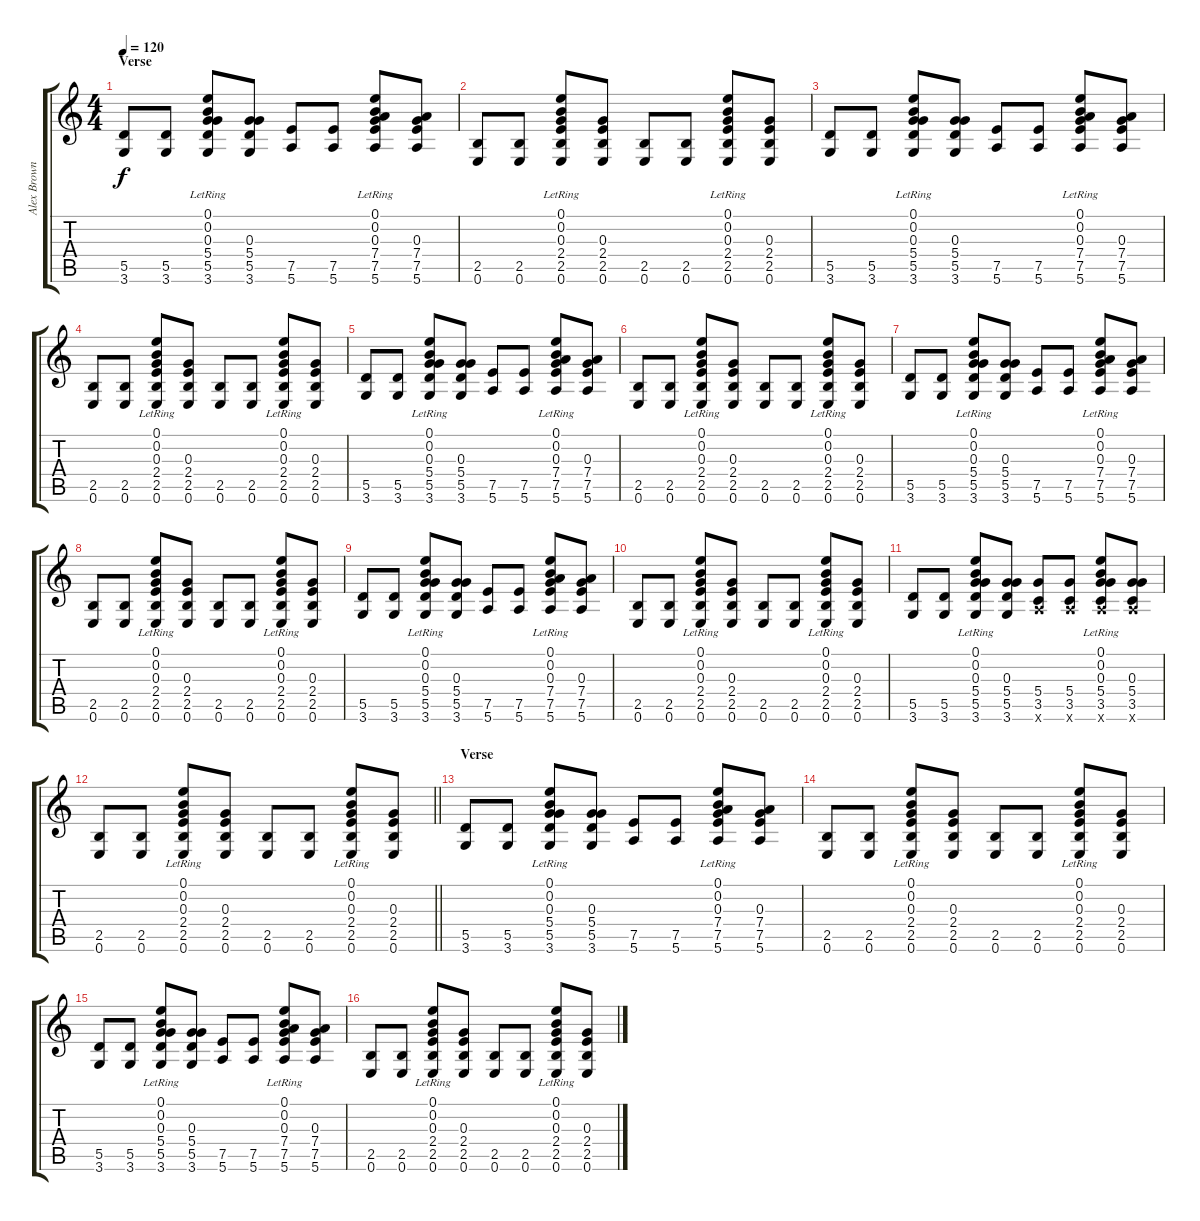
\track ("Alex Brown Church - Lead Guitar" "Alex Brown") {instrument acousticguitarsteel}
\staff {score tabs}
\tuning (E4 B3 G3 D3 A2 E2) {hide}
\ts (4 4)
\section ("" "Verse")
\tempo 120
\clef g2
\ks c
(5.5 3.6).8{dy f volume 8} (5.5 3.6).8 (0.1{lr} 0.2{lr} 0.3{lr} 5.4{lr} 5.5{lr} 3.6{lr}).8 (0.3 5.4 5.5 3.6).8 (7.5 5.6).8 (7.5 5.6).8 (0.1{lr} 0.2{lr} 0.3{lr} 7.4{lr} 7.5{lr} 5.6{lr}).8 (0.3 7.4 7.5 5.6).8 |
(2.5 0.6).8 (2.5 0.6).8 (0.1{lr} 0.2{lr} 0.3{lr} 2.4{lr} 2.5{lr} 0.6{lr}).8 (0.3 2.4 2.5 0.6).8 (2.5 0.6).8 (2.5 0.6).8 (0.1{lr} 0.2{lr} 0.3{lr} 2.4{lr} 2.5{lr} 0.6{lr}).8 (0.3 2.4 2.5 0.6).8 |
(5.5 3.6).8 (5.5 3.6).8 (0.1{lr} 0.2{lr} 0.3{lr} 5.4{lr} 5.5{lr} 3.6{lr}).8 (0.3 5.4 5.5 3.6).8 (7.5 5.6).8 (7.5 5.6).8 (0.1{lr} 0.2{lr} 0.3{lr} 7.4{lr} 7.5{lr} 5.6{lr}).8 (0.3 7.4 7.5 5.6).8 |
(2.5 0.6).8 (2.5 0.6).8 (0.1{lr} 0.2{lr} 0.3{lr} 2.4{lr} 2.5{lr} 0.6{lr}).8 (0.3 2.4 2.5 0.6).8 (2.5 0.6).8 (2.5 0.6).8 (0.1{lr} 0.2{lr} 0.3{lr} 2.4{lr} 2.5{lr} 0.6{lr}).8 (0.3 2.4 2.5 0.6).8 |
(5.5 3.6).8 (5.5 3.6).8 (0.1{lr} 0.2{lr} 0.3{lr} 5.4{lr} 5.5{lr} 3.6{lr}).8 (0.3 5.4 5.5 3.6).8 (7.5 5.6).8 (7.5 5.6).8 (0.1{lr} 0.2{lr} 0.3{lr} 7.4{lr} 7.5{lr} 5.6{lr}).8 (0.3 7.4 7.5 5.6).8 |
(2.5 0.6).8 (2.5 0.6).8 (0.1{lr} 0.2{lr} 0.3{lr} 2.4{lr} 2.5{lr} 0.6{lr}).8 (0.3 2.4 2.5 0.6).8 (2.5 0.6).8 (2.5 0.6).8 (0.1{lr} 0.2{lr} 0.3{lr} 2.4{lr} 2.5{lr} 0.6{lr}).8 (0.3 2.4 2.5 0.6).8 |
(5.5 3.6).8 (5.5 3.6).8 (0.1{lr} 0.2{lr} 0.3{lr} 5.4{lr} 5.5{lr} 3.6{lr}).8 (0.3 5.4 5.5 3.6).8 (7.5 5.6).8 (7.5 5.6).8 (0.1{lr} 0.2{lr} 0.3{lr} 7.4{lr} 7.5{lr} 5.6{lr}).8 (0.3 7.4 7.5 5.6).8 |
(2.5 0.6).8 (2.5 0.6).8 (0.1{lr} 0.2{lr} 0.3{lr} 2.4{lr} 2.5{lr} 0.6{lr}).8 (0.3 2.4 2.5 0.6).8 (2.5 0.6).8 (2.5 0.6).8 (0.1{lr} 0.2{lr} 0.3{lr} 2.4{lr} 2.5{lr} 0.6{lr}).8{volume 13} (0.3 2.4 2.5 0.6).8 |
(5.5 3.6).8 (5.5 3.6).8 (0.1{lr} 0.2{lr} 0.3{lr} 5.4{lr} 5.5{lr} 3.6{lr}).8 (0.3 5.4 5.5 3.6).8 (7.5 5.6).8 (7.5 5.6).8 (0.1{lr} 0.2{lr} 0.3{lr} 7.4{lr} 7.5{lr} 5.6{lr}).8 (0.3 7.4 7.5 5.6).8 |
(2.5 0.6).8 (2.5 0.6).8 (0.1{lr} 0.2{lr} 0.3{lr} 2.4{lr} 2.5{lr} 0.6{lr}).8 (0.3 2.4 2.5 0.6).8 (2.5 0.6).8 (2.5 0.6).8 (0.1{lr} 0.2{lr} 0.3{lr} 2.4{lr} 2.5{lr} 0.6{lr}).8 (0.3 2.4 2.5 0.6).8 |
(5.5 3.6).8 (5.5 3.6).8 (0.1{lr} 0.2{lr} 0.3{lr} 5.4{lr} 5.5{lr} 3.6{lr}).8 (0.3 5.4 5.5 3.6).8 (5.4 3.5 5.6{x}).8 (5.4 3.5 5.6{x}).8 (0.1{lr} 0.2{lr} 0.3{lr} 5.4{lr} 3.5{lr} 5.6{x}).8 (0.3 5.4 3.5 5.6{x}).8 |
\barLineRight lightlight
(2.5 0.6).8 (2.5 0.6).8 (0.1{lr} 0.2{lr} 0.3{lr} 2.4{lr} 2.5{lr} 0.6{lr}).8 (0.3 2.4 2.5 0.6).8 (2.5 0.6).8 (2.5 0.6).8 (0.1{lr} 0.2{lr} 0.3{lr} 2.4{lr} 2.5{lr} 0.6{lr}).8 (0.3 2.4 2.5 0.6).8 |
\section ("" "Verse")
(5.5 3.6).8{volume 8} (5.5 3.6).8 (0.1{lr} 0.2{lr} 0.3{lr} 5.4{lr} 5.5{lr} 3.6{lr}).8 (0.3 5.4 5.5 3.6).8 (7.5 5.6).8 (7.5 5.6).8 (0.1{lr} 0.2{lr} 0.3{lr} 7.4{lr} 7.5{lr} 5.6{lr}).8 (0.3 7.4 7.5 5.6).8 |
(2.5 0.6).8 (2.5 0.6).8 (0.1{lr} 0.2{lr} 0.3{lr} 2.4{lr} 2.5{lr} 0.6{lr}).8 (0.3 2.4 2.5 0.6).8 (2.5 0.6).8 (2.5 0.6).8 (0.1{lr} 0.2{lr} 0.3{lr} 2.4{lr} 2.5{lr} 0.6{lr}).8 (0.3 2.4 2.5 0.6).8 |
(5.5 3.6).8 (5.5 3.6).8 (0.1{lr} 0.2{lr} 0.3{lr} 5.4{lr} 5.5{lr} 3.6{lr}).8 (0.3 5.4 5.5 3.6).8 (7.5 5.6).8 (7.5 5.6).8 (0.1{lr} 0.2{lr} 0.3{lr} 7.4{lr} 7.5{lr} 5.6{lr}).8 (0.3 7.4 7.5 5.6).8 |
(2.5 0.6).8 (2.5 0.6).8 (0.1{lr} 0.2{lr} 0.3{lr} 2.4{lr} 2.5{lr} 0.6{lr}).8 (0.3 2.4 2.5 0.6).8 (2.5 0.6).8 (2.5 0.6).8 (0.1{lr} 0.2{lr} 0.3{lr} 2.4{lr} 2.5{lr} 0.6{lr}).8 (0.3 2.4 2.5 0.6).8
